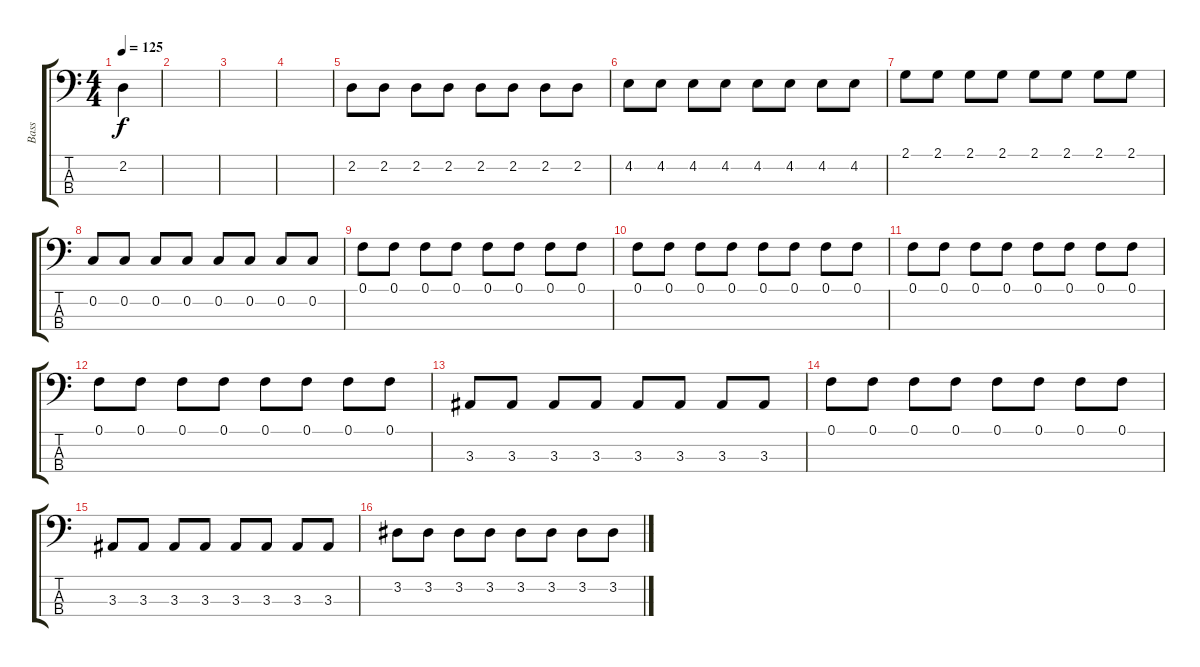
\track ("Bass" "Bass") {instrument electricbassfinger}
\staff {score tabs}
\tuning (F2 C2 G1 D1) {hide}
\ts (4 4)
\tempo 125
\clef f4
\ks c
2.2.4{dy f} |
|
|
|
2.2.8 2.2.8 2.2.8 2.2.8 2.2.8 2.2.8 2.2.8 2.2.8 |
4.2.8 4.2.8 4.2.8 4.2.8 4.2.8 4.2.8 4.2.8 4.2.8 |
2.1.8 2.1.8 2.1.8 2.1.8 2.1.8 2.1.8 2.1.8 2.1.8 |
0.2.8 0.2.8 0.2.8 0.2.8 0.2.8 0.2.8 0.2.8 0.2.8 |
0.1.8 0.1.8 0.1.8 0.1.8 0.1.8 0.1.8 0.1.8 0.1.8 |
0.1.8 0.1.8 0.1.8 0.1.8 0.1.8 0.1.8 0.1.8 0.1.8 |
0.1.8 0.1.8 0.1.8 0.1.8 0.1.8 0.1.8 0.1.8 0.1.8 |
0.1.8 0.1.8 0.1.8 0.1.8 0.1.8 0.1.8 0.1.8 0.1.8 |
3.3.8 3.3.8 3.3.8 3.3.8 3.3.8 3.3.8 3.3.8 3.3.8 |
0.1.8 0.1.8 0.1.8 0.1.8 0.1.8 0.1.8 0.1.8 0.1.8 |
3.3.8 3.3.8 3.3.8 3.3.8 3.3.8 3.3.8 3.3.8 3.3.8 |
3.2.8 3.2.8 3.2.8 3.2.8 3.2.8 3.2.8 3.2.8 3.2.8
